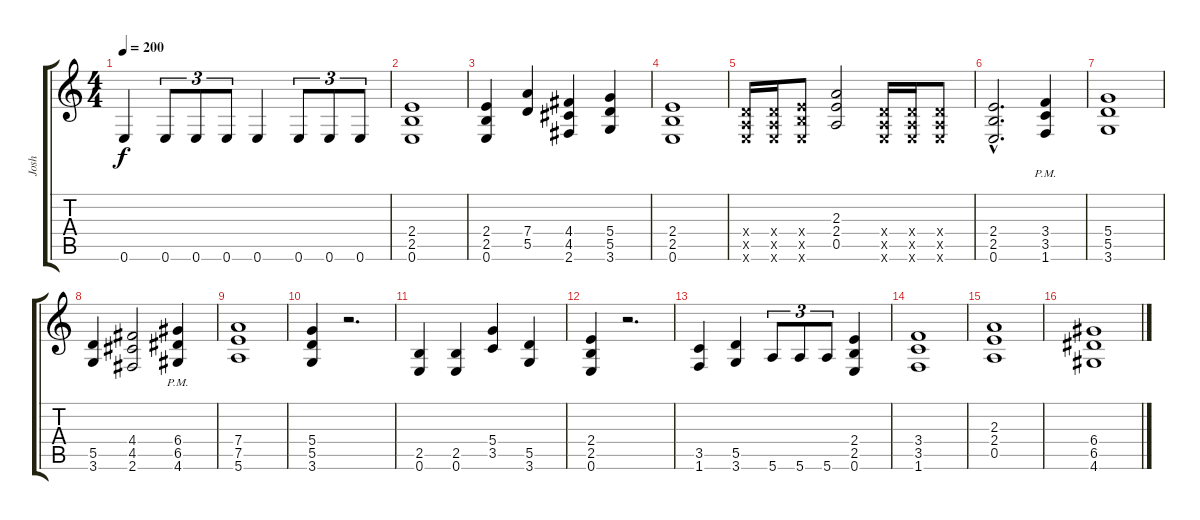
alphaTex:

\track ("Josh" "Josh") {instrument distortionguitar}
\staff {score tabs}
\tuning (E4 B3 G3 D3 A2 E2) {hide}
\ts (4 4)
\tempo 200
\clef g2
\ks c
0.6.4{dy f} 0.6.8{tu (3 2)} 0.6.8{tu (3 2)} 0.6.8{tu (3 2)} 0.6.4 0.6.8{tu (3 2)} 0.6.8{tu (3 2)} 0.6.8{tu (3 2)} |
(2.4 2.5 0.6).1 |
(2.4 2.5 0.6).4 (7.4 5.5).4 (4.4 4.5 2.6).4 (5.4 5.5 3.6).4 |
(2.4 2.5 0.6).1 |
(0.4{x} 0.5{x} 0.6{x}).16 (0.4{x} 0.5{x} 0.6{x}).16 (2.4{x} 2.5{x} 0.6{x}).8 (2.3 2.4 0.5).2 (0.4{x} 0.5{x} 0.6{x}).16 (0.4{x} 0.5{x} 0.6{x}).16 (0.4{x} 0.5{x} 0.6{x}).8 |
(2.4{hac} 2.5{hac} 0.6{hac}).2{d} (3.4{pm} 3.5{pm} 1.6{pm}).4 |
(5.4 5.5 3.6).1 |
(5.5 3.6).4 (4.4 4.5 2.6).2 (6.4{pm} 6.5{pm} 4.6{pm}).4 |
(7.4 7.5 5.6).1 |
(5.4 5.5 3.6).4 r.2{d} |
(2.5 0.6).4 (2.5 0.6).4 (5.4 3.5).4 (5.5 3.6).4 |
(2.4 2.5 0.6).4 r.2{d} |
(3.5 1.6).4 (5.5 3.6).4 5.6.8{tu (3 2)} 5.6.8{tu (3 2)} 5.6.8{tu (3 2)} (2.4 2.5 0.6).4 |
(3.4 3.5 1.6).1 |
(2.3 2.4 0.5).1 |
(6.4 6.5 4.6).1
